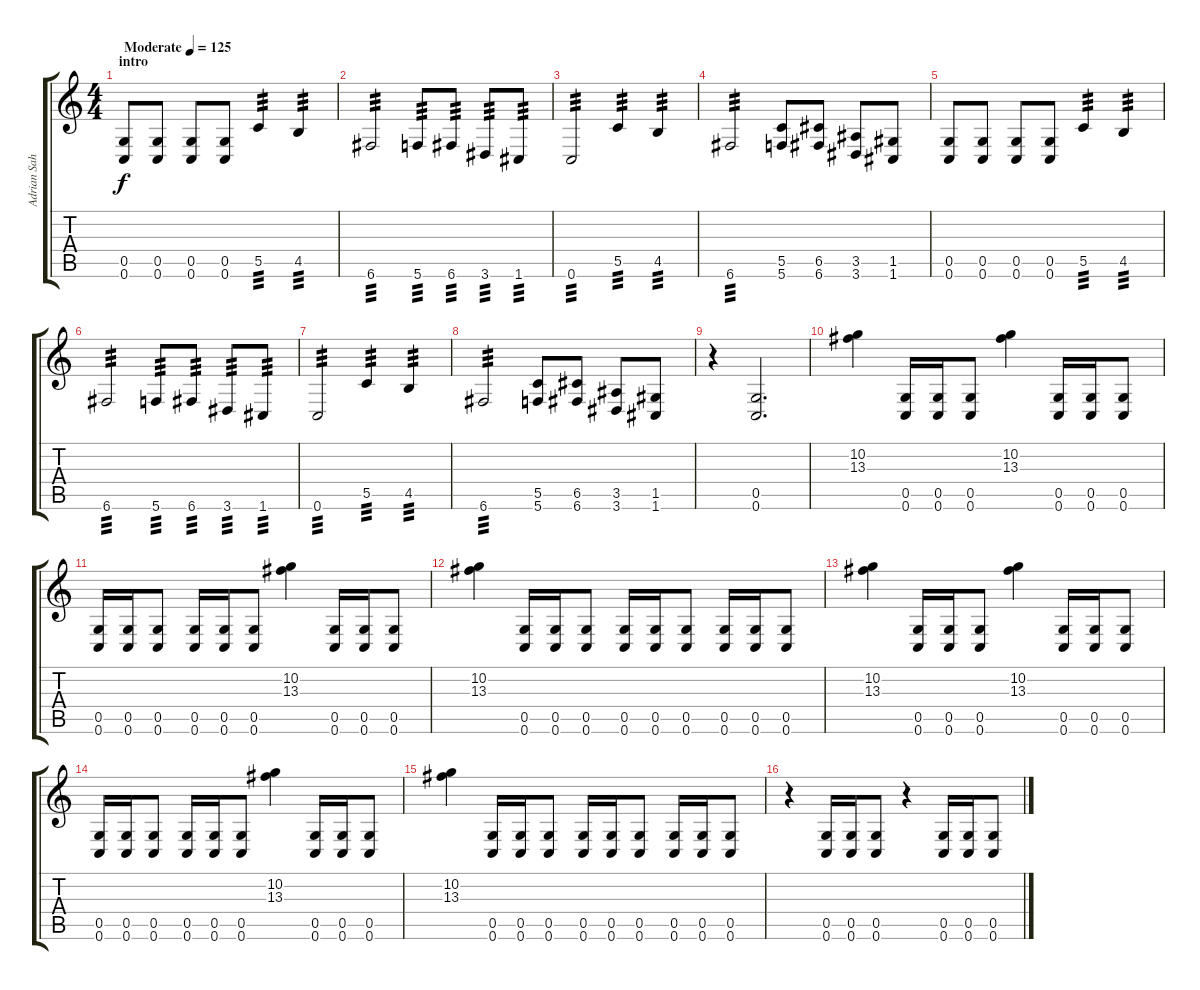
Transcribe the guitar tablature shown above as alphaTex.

\track ("Adrian Sahid" "Adrian Sah") {instrument distortionguitar}
\staff {score tabs}
\tuning (D4 A3 F3 C3 G2 C2) {hide}
\ts (4 4)
\section ("" "intro")
\tempo (125 "Moderate")
\clef g2
\ks c
(0.5 0.6).8{dy f instrument distortionguitar} (0.5 0.6).8 (0.5 0.6).8 (0.5 0.6).8 5.5.4{tp 3} 4.5.4{tp 3} |
6.6.2{tp 3} 5.6.8{tp 3} 6.6.8{tp 3} 3.6.8{tp 3} 1.6.8{tp 3} |
0.6.2{tp 3} 5.5.4{tp 3} 4.5.4{tp 3} |
6.6.2{tp 3} (5.5 5.6).8 (6.5 6.6).8 (3.5 3.6).8 (1.5 1.6).8 |
(0.5 0.6).8 (0.5 0.6).8 (0.5 0.6).8 (0.5 0.6).8 5.5.4{tp 3} 4.5.4{tp 3} |
6.6.2{tp 3} 5.6.8{tp 3} 6.6.8{tp 3} 3.6.8{tp 3} 1.6.8{tp 3} |
0.6.2{tp 3} 5.5.4{tp 3} 4.5.4{tp 3} |
6.6.2{tp 3} (5.5 5.6).8 (6.5 6.6).8 (3.5 3.6).8 (1.5 1.6).8 |
r.4{volume 0} (0.5 0.6).2{d volume 13} |
(10.2 13.3).4 (0.5 0.6).16 (0.5 0.6).16 (0.5 0.6).8 (10.2 13.3).4 (0.5 0.6).16 (0.5 0.6).16 (0.5 0.6).8 |
(0.5 0.6).16 (0.5 0.6).16 (0.5 0.6).8 (0.5 0.6).16 (0.5 0.6).16 (0.5 0.6).8 (10.2 13.3).4 (0.5 0.6).16 (0.5 0.6).16 (0.5 0.6).8 |
(10.2 13.3).4 (0.5 0.6).16 (0.5 0.6).16 (0.5 0.6).8 (0.5 0.6).16 (0.5 0.6).16 (0.5 0.6).8 (0.5 0.6).16 (0.5 0.6).16 (0.5 0.6).8 |
(10.2 13.3).4 (0.5 0.6).16 (0.5 0.6).16 (0.5 0.6).8 (10.2 13.3).4 (0.5 0.6).16 (0.5 0.6).16 (0.5 0.6).8 |
(0.5 0.6).16 (0.5 0.6).16 (0.5 0.6).8 (0.5 0.6).16 (0.5 0.6).16 (0.5 0.6).8 (10.2 13.3).4 (0.5 0.6).16 (0.5 0.6).16 (0.5 0.6).8 |
(10.2 13.3).4 (0.5 0.6).16 (0.5 0.6).16 (0.5 0.6).8 (0.5 0.6).16 (0.5 0.6).16 (0.5 0.6).8 (0.5 0.6).16 (0.5 0.6).16 (0.5 0.6).8 |
r.4 (0.5 0.6).16 (0.5 0.6).16 (0.5 0.6).8 r.4 (0.5 0.6).16 (0.5 0.6).16 (0.5 0.6).8
